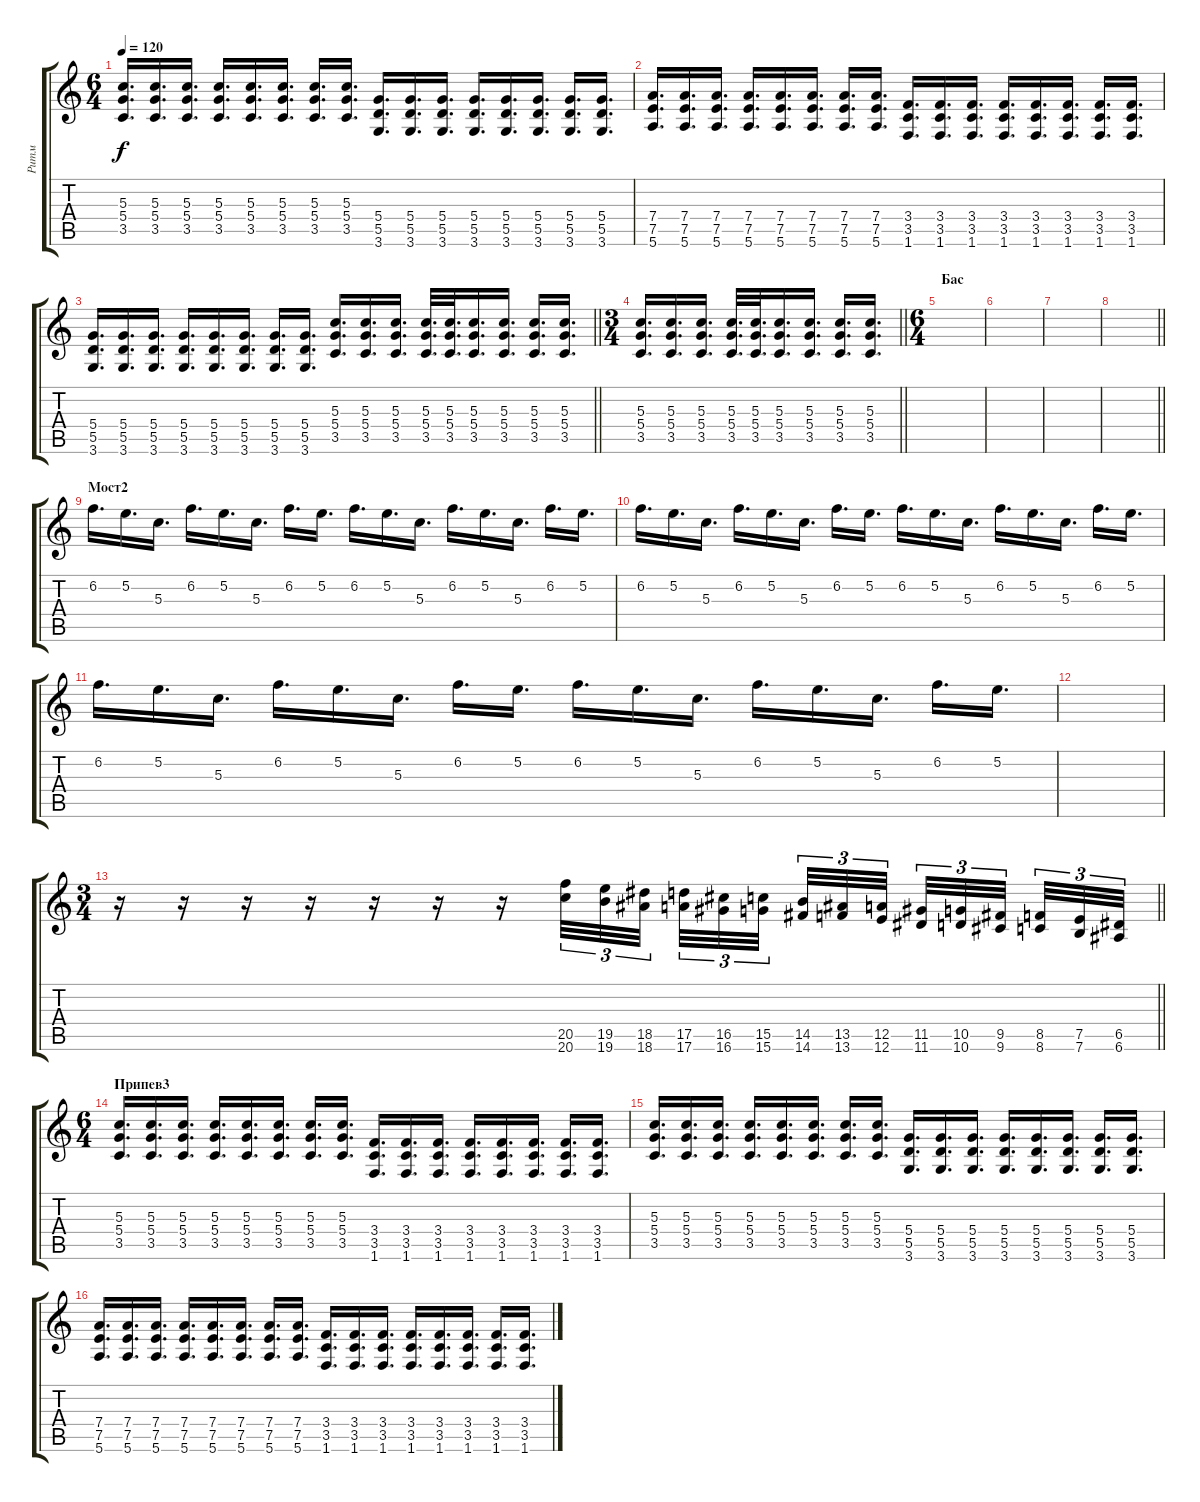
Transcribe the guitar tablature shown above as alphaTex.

\track ("Ритм" "Ритм") {instrument distortionguitar}
\staff {score tabs}
\tuning (E4 B3 G3 D3 A2 E2) {hide}
\ts (6 4)
\tempo 120
\clef g2
\ks c
(5.3 5.4 3.5).16{d dy f} (5.3 5.4 3.5).16{d} (5.3 5.4 3.5).16{d} (5.3 5.4 3.5).16{d} (5.3 5.4 3.5).16{d} (5.3 5.4 3.5).16{d} (5.3 5.4 3.5).16{d} (5.3 5.4 3.5).16{d} (5.4 5.5 3.6).16{d} (5.4 5.5 3.6).16{d} (5.4 5.5 3.6).16{d} (5.4 5.5 3.6).16{d} (5.4 5.5 3.6).16{d} (5.4 5.5 3.6).16{d} (5.4 5.5 3.6).16{d} (5.4 5.5 3.6).16{d} |
(7.4 7.5 5.6).16{d} (7.4 7.5 5.6).16{d} (7.4 7.5 5.6).16{d} (7.4 7.5 5.6).16{d} (7.4 7.5 5.6).16{d} (7.4 7.5 5.6).16{d} (7.4 7.5 5.6).16{d} (7.4 7.5 5.6).16{d} (3.4 3.5 1.6).16{d} (3.4 3.5 1.6).16{d} (3.4 3.5 1.6).16{d} (3.4 3.5 1.6).16{d} (3.4 3.5 1.6).16{d} (3.4 3.5 1.6).16{d} (3.4 3.5 1.6).16{d} (3.4 3.5 1.6).16{d} |
\barLineRight lightlight
(5.4 5.5 3.6).16{d} (5.4 5.5 3.6).16{d} (5.4 5.5 3.6).16{d} (5.4 5.5 3.6).16{d} (5.4 5.5 3.6).16{d} (5.4 5.5 3.6).16{d} (5.4 5.5 3.6).16{d} (5.4 5.5 3.6).16{d} (5.3 5.4 3.5).16{d} (5.3 5.4 3.5).16{d} (5.3 5.4 3.5).16{d} (5.3 5.4 3.5).32{d} (5.3 5.4 3.5).32{d} (5.3 5.4 3.5).16{d} (5.3 5.4 3.5).16{d} (5.3 5.4 3.5).16{d} (5.3 5.4 3.5).16{d} |
\ts (3 4)
\barLineRight lightlight
(5.3 5.4 3.5).16{d} (5.3 5.4 3.5).16{d} (5.3 5.4 3.5).16{d} (5.3 5.4 3.5).32{d} (5.3 5.4 3.5).32{d} (5.3 5.4 3.5).16{d} (5.3 5.4 3.5).16{d} (5.3 5.4 3.5).16{d} (5.3 5.4 3.5).16{d} |
\ts (6 4)
\section ("" "Бас")
|
|
|
\barLineRight lightlight
|
\section ("" "Мост2")
6.2.16{d} 5.2.16{d} 5.3.16{d} 6.2.16{d} 5.2.16{d} 5.3.16{d} 6.2.16{d} 5.2.16{d} 6.2.16{d} 5.2.16{d} 5.3.16{d} 6.2.16{d} 5.2.16{d} 5.3.16{d} 6.2.16{d} 5.2.16{d} |
6.2.16{d} 5.2.16{d} 5.3.16{d} 6.2.16{d} 5.2.16{d} 5.3.16{d} 6.2.16{d} 5.2.16{d} 6.2.16{d} 5.2.16{d} 5.3.16{d} 6.2.16{d} 5.2.16{d} 5.3.16{d} 6.2.16{d} 5.2.16{d} |
6.2.16{d} 5.2.16{d} 5.3.16{d} 6.2.16{d} 5.2.16{d} 5.3.16{d} 6.2.16{d} 5.2.16{d} 6.2.16{d} 5.2.16{d} 5.3.16{d} 6.2.16{d} 5.2.16{d} 5.3.16{d} 6.2.16{d} 5.2.16{d} |
|
\ts (3 4)
\barLineRight lightlight
r.16 r.16 r.16 r.16 r.16 r.16 r.16 (20.5 20.6).32{tu (3 2)} (19.5 19.6).32{tu (3 2)} (18.5 18.6).32{tu (3 2)} (17.5 17.6).32{tu (3 2)} (16.5 16.6).32{tu (3 2)} (15.5 15.6).32{tu (3 2) beam splitsecondary} (14.5 14.6).32{tu (3 2)} (13.5 13.6).32{tu (3 2)} (12.5 12.6).32{tu (3 2) beam splitsecondary} (11.5 11.6).32{tu (3 2)} (10.5 10.6).32{tu (3 2)} (9.5 9.6).32{tu (3 2) beam splitsecondary} (8.5 8.6).32{tu (3 2)} (7.5 7.6).32{tu (3 2)} (6.5 6.6).32{tu (3 2)} |
\ts (6 4)
\section ("" "Припев3")
(5.3 5.4 3.5).16{d} (5.3 5.4 3.5).16{d} (5.3 5.4 3.5).16{d} (5.3 5.4 3.5).16{d} (5.3 5.4 3.5).16{d} (5.3 5.4 3.5).16{d} (5.3 5.4 3.5).16{d} (5.3 5.4 3.5).16{d} (3.4 3.5 1.6).16{d} (3.4 3.5 1.6).16{d} (3.4 3.5 1.6).16{d} (3.4 3.5 1.6).16{d} (3.4 3.5 1.6).16{d} (3.4 3.5 1.6).16{d} (3.4 3.5 1.6).16{d} (3.4 3.5 1.6).16{d} |
(5.3 5.4 3.5).16{d} (5.3 5.4 3.5).16{d} (5.3 5.4 3.5).16{d} (5.3 5.4 3.5).16{d} (5.3 5.4 3.5).16{d} (5.3 5.4 3.5).16{d} (5.3 5.4 3.5).16{d} (5.3 5.4 3.5).16{d} (5.4 5.5 3.6).16{d} (5.4 5.5 3.6).16{d} (5.4 5.5 3.6).16{d} (5.4 5.5 3.6).16{d} (5.4 5.5 3.6).16{d} (5.4 5.5 3.6).16{d} (5.4 5.5 3.6).16{d} (5.4 5.5 3.6).16{d} |
(7.4 7.5 5.6).16{d} (7.4 7.5 5.6).16{d} (7.4 7.5 5.6).16{d} (7.4 7.5 5.6).16{d} (7.4 7.5 5.6).16{d} (7.4 7.5 5.6).16{d} (7.4 7.5 5.6).16{d} (7.4 7.5 5.6).16{d} (3.4 3.5 1.6).16{d} (3.4 3.5 1.6).16{d} (3.4 3.5 1.6).16{d} (3.4 3.5 1.6).16{d} (3.4 3.5 1.6).16{d} (3.4 3.5 1.6).16{d} (3.4 3.5 1.6).16{d} (3.4 3.5 1.6).16{d}
